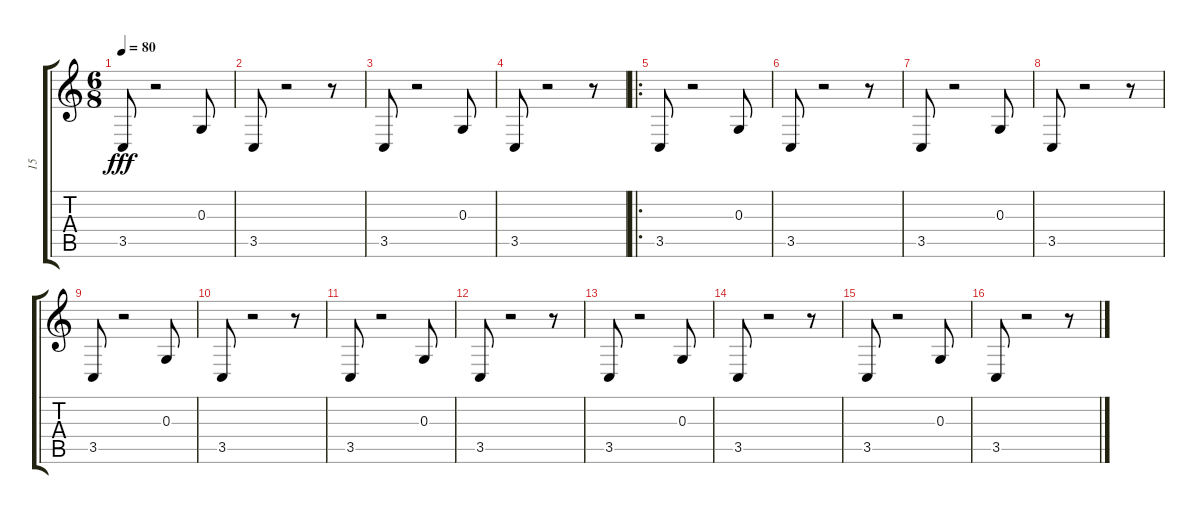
\track ("15" "15") {instrument pizzicatostrings}
\staff {score tabs}
\tuning (E4 B3 G3 D3 A2 E2) {hide}
\ts (6 8)
\tempo 80
\clef g2
\ks c
3.5.8{dy fff instrument pizzicatostrings} r.2 0.3.8 |
3.5.8 r.2 r.8 |
3.5.8 r.2 0.3.8 |
3.5.8 r.2 r.8 |
\ro
3.5.8 r.2 0.3.8 |
3.5.8 r.2 r.8 |
3.5.8 r.2 0.3.8 |
3.5.8 r.2 r.8 |
3.5.8 r.2 0.3.8 |
3.5.8 r.2 r.8 |
3.5.8 r.2 0.3.8 |
3.5.8 r.2 r.8 |
3.5.8 r.2 0.3.8 |
3.5.8 r.2 r.8 |
3.5.8 r.2 0.3.8 |
3.5.8 r.2 r.8
